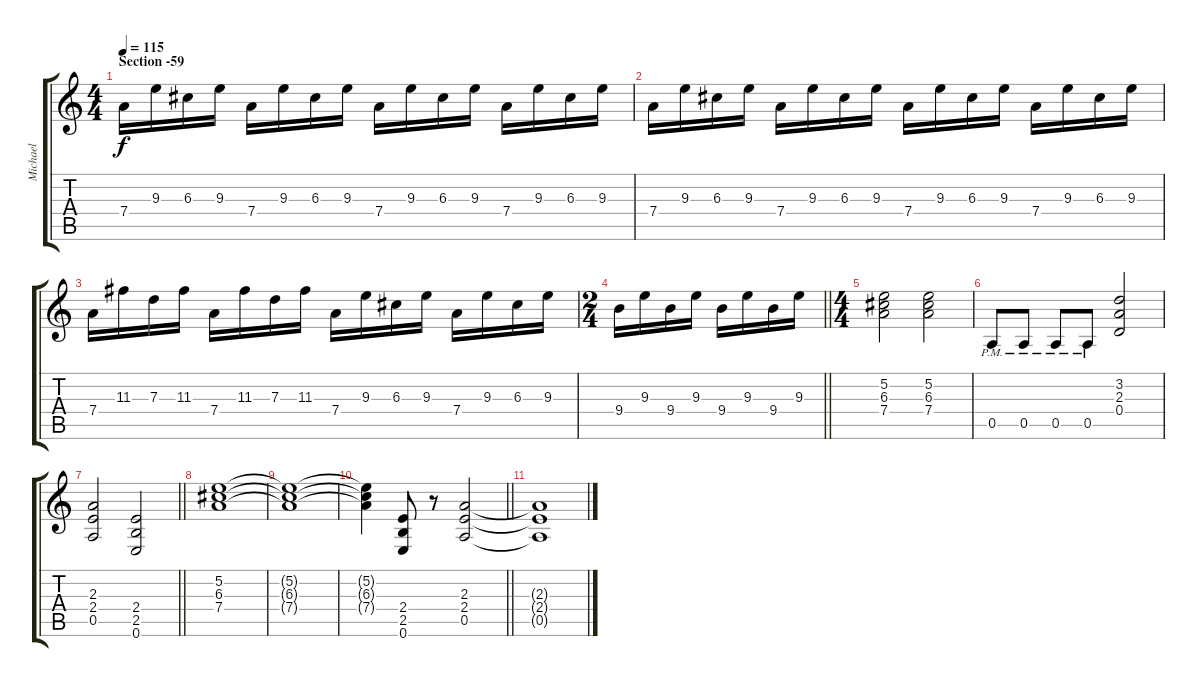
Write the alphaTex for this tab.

\track ("Michael" "Michael") {instrument distortionguitar}
\staff {score tabs}
\tuning (E4 B3 G3 D3 A2 E2) {hide}
\ts (4 4)
\section ("" "Section -59")
\tempo 115
\clef g2
\ks c
7.4.16{dy f} 9.3.16 6.3.16 9.3.16 7.4.16 9.3.16 6.3.16 9.3.16 7.4.16 9.3.16 6.3.16 9.3.16 7.4.16 9.3.16 6.3.16 9.3.16 |
7.4.16 9.3.16 6.3.16 9.3.16 7.4.16 9.3.16 6.3.16 9.3.16 7.4.16 9.3.16 6.3.16 9.3.16 7.4.16 9.3.16 6.3.16 9.3.16 |
7.4.16 11.3.16 7.3.16 11.3.16 7.4.16 11.3.16 7.3.16 11.3.16 7.4.16 9.3.16 6.3.16 9.3.16 7.4.16 9.3.16 6.3.16 9.3.16 |
\ts (2 4)
\barLineRight lightlight
9.4.16 9.3.16 9.4.16 9.3.16 9.4.16 9.3.16 9.4.16 9.3.16 |
\ts (4 4)
(5.2 6.3 7.4).2 (5.2 6.3 7.4).2 |
0.5{pm}.8 0.5{pm}.8 0.5{pm}.8 0.5{pm}.8 (3.2 2.3 0.4).2 |
\barLineRight lightlight
(2.3 2.4 0.5).2 (2.4 2.5 0.6).2 |
(5.2 6.3 7.4).1 |
(5.2{t} 6.3{t} 7.4{t}).1 |
\barLineRight lightlight
(5.2{t} 6.3{t} 7.4{t}).4 (2.4 2.5 0.6).8 r.8 (2.3 2.4 0.5).2 |
(2.3{t} 2.4{t} 0.5{t}).1
